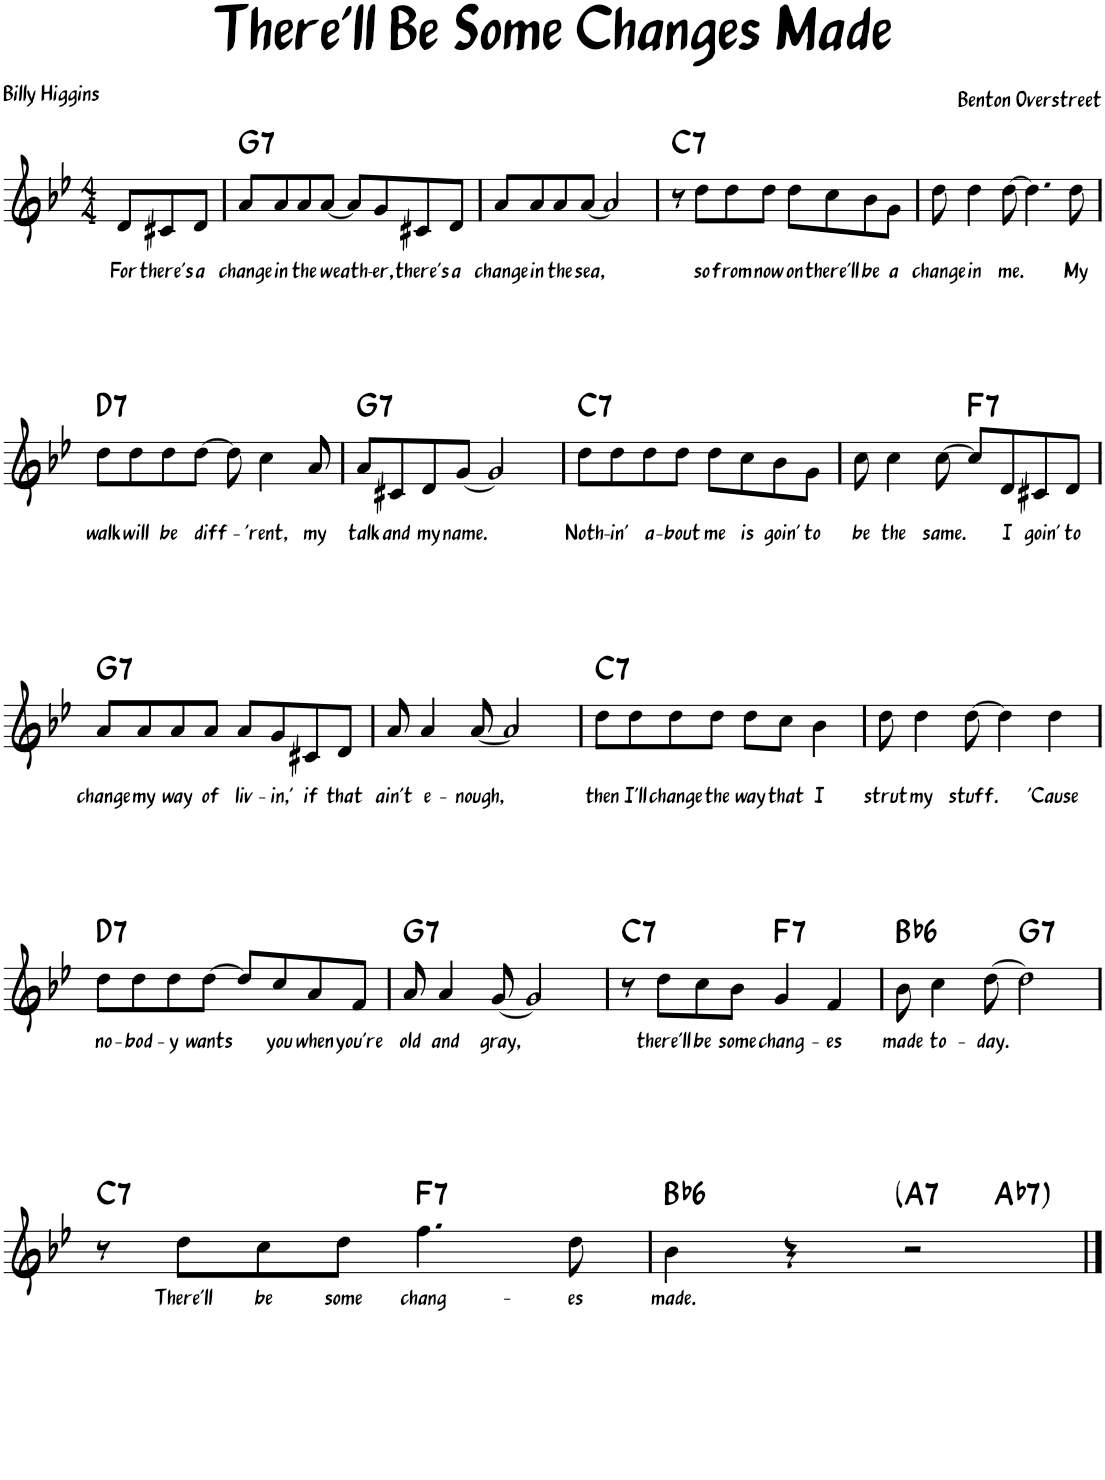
**kern	**text	**harte
*part1	*part1	*part1
*staff1	*staff1	*
*I"Piano	*	*
*I'Pno.	*	*
*clefG2	*	*
*k[b-e-]	*	*
*M4/4	*	*
=1	=1	=1
!	!LO:LY:b	!
8d/L	For	.
!	!LO:LY:b	!
8c#X/	there's	.
!	!LO:LY:b	!
8d/J	a	.
=2	=2	=2
!	!LO:LY:b	!LO:H:kt=7
8a/L	change	G:7
!	!LO:LY:b	!
8a/	in	.
!	!LO:LY:b	!
8a/	the	.
!	!LO:LY:b	!
[8a/J	weath-	.
8a/L]	.	.
!	!LO:LY:b	!
8g/	-er,	.
!	!LO:LY:b	!
8c#X/	there's	.
!	!LO:LY:b	!
8d/J	a	.
=3	=3	=3
!	!LO:LY:b	!
8a/L	change	.
!	!LO:LY:b	!
8a/	in	.
!	!LO:LY:b	!
8a/	the	.
!	!LO:LY:b	!
[8a/J	sea,	.
2a/]	.	.
=4	=4	=4
!	!	!LO:H:kt=7
8r	.	C:7
!	!LO:LY:b	!
8dd\L	so	.
!	!LO:LY:b	!
8dd\	from	.
!	!LO:LY:b	!
8dd\J	now	.
!	!LO:LY:b	!
8dd\L	on	.
!	!LO:LY:b	!
8cc\	there'll	.
!	!LO:LY:b	!
8b-\	be	.
!	!LO:LY:b	!
8g\J	a	.
=5	=5	=5
!	!LO:LY:b	!
8dd\	change	.
!	!LO:LY:b	!
4dd\	in	.
!	!LO:LY:b	!
[8dd\	me.	.
4.dd\]	.	.
!	!LO:LY:b	!
8dd\	My	.
!!LO:LB:g=z
=6	=6	=6
!	!LO:LY:b	!LO:H:kt=7
8dd\L	walk	D:7
!	!LO:LY:b	!
8dd\	will	.
!	!LO:LY:b	!
8dd\	be	.
!	!LO:LY:b	!
[8dd\J	diff-	.
8dd\]	.	.
!	!LO:LY:b	!
4cc\	-'rent,	.
!	!LO:LY:b	!
8a/	my	.
=7	=7	=7
!	!LO:LY:b	!LO:H:kt=7
8a/L	talk	G:7
!	!LO:LY:b	!
8c#X/	and	.
!	!LO:LY:b	!
8d/	my	.
!	!LO:LY:b	!
[8g/J	name.	.
2g/]	.	.
=8	=8	=8
!	!LO:LY:b	!LO:H:kt=7
8dd\L	Noth-	C:7
!	!LO:LY:b	!
8dd\	-in'	.
!	!LO:LY:b	!
8dd\	a-	.
!	!LO:LY:b	!
8dd\J	-bout	.
!	!LO:LY:b	!
8dd\L	me	.
!	!LO:LY:b	!
8cc\	is	.
!	!LO:LY:b	!
8b-\	goin'	.
!	!LO:LY:b	!
8g\J	to	.
=9	=9	=9
!	!LO:LY:b	!
8cc\	be	.
!	!LO:LY:b	!
4cc\	the	.
!	!LO:LY:b	!
[8cc\	same.	.
!	!	!LO:H:kt=7
8cc/L]	.	F:7
!	!LO:LY:b	!
8d/	I	.
!	!LO:LY:b	!
8c#X/	goin'	.
!	!LO:LY:b	!
8d/J	to	.
!!LO:LB:g=z
=10	=10	=10
!	!LO:LY:b	!LO:H:kt=7
8a/L	change	G:7
!	!LO:LY:b	!
8a/	my	.
!	!LO:LY:b	!
8a/	way	.
!	!LO:LY:b	!
8a/J	of	.
!	!LO:LY:b	!
8a/L	liv-	.
!	!LO:LY:b	!
8g/	-in,'	.
!	!LO:LY:b	!
8c#X/	if	.
!	!LO:LY:b	!
8d/J	that	.
=11	=11	=11
!	!LO:LY:b	!
8a/	ain't	.
!	!LO:LY:b	!
4a/	e-	.
!	!LO:LY:b	!
[8a/	-nough,	.
2a/]	.	.
=12	=12	=12
!	!LO:LY:b	!LO:H:kt=7
8dd\L	then	C:7
!	!LO:LY:b	!
8dd\	I'll	.
!	!LO:LY:b	!
8dd\	change	.
!	!LO:LY:b	!
8dd\J	the	.
!	!LO:LY:b	!
8dd\L	way	.
!	!LO:LY:b	!
8cc\J	that	.
!	!LO:LY:b	!
4b-\	I	.
=13	=13	=13
!	!LO:LY:b	!
8dd\	strut	.
!	!LO:LY:b	!
4dd\	my	.
!	!LO:LY:b	!
[8dd\	stuff.	.
4dd\]	.	.
!	!LO:LY:b	!
4dd\	'Cause	.
!!LO:LB:g=z
=14	=14	=14
!	!LO:LY:b	!LO:H:kt=7
8dd\L	no-	D:7
!	!LO:LY:b	!
8dd\	-bod-	.
!	!LO:LY:b	!
8dd\	-y	.
!	!LO:LY:b	!
[8dd\J	wants	.
8dd/L]	.	.
!	!LO:LY:b	!
8cc/	you	.
!	!LO:LY:b	!
8a/	when	.
!	!LO:LY:b	!
8f/J	you're	.
=15	=15	=15
!	!LO:LY:b	!LO:H:kt=7
8a/	old	G:7
!	!LO:LY:b	!
4a/	and	.
!	!LO:LY:b	!
[8g/	gray,	.
2g/]	.	.
=16	=16	=16
!	!	!LO:H:kt=7
8r	.	C:7
!	!LO:LY:b	!
8dd\L	there'll	.
!	!LO:LY:b	!
8cc\	be	.
!	!LO:LY:b	!
8b-\J	some	.
!	!LO:LY:b	!LO:H:kt=7
4g/	chang-	F:7
!	!LO:LY:b	!
4f/	-es	.
=17	=17	=17
!	!LO:LY:b	!LO:H:kt=6
8b-\	made	Bb:maj6
!	!LO:LY:b	!
4cc\	to-	.
!	!LO:LY:b	!
[8dd\	-day.	.
!	!	!LO:H:kt=7
2dd\]	.	G:7
!!LO:LB:g=z
=18	=18	=18
!	!	!LO:H:kt=7
8r	.	C:7
!	!LO:LY:b	!
8dd\L	There'll	.
!	!LO:LY:b	!
8cc\	be	.
!	!LO:LY:b	!
8dd\J	some	.
!	!LO:LY:b	!LO:H:kt=7
4.ff\	chang-	F:7
!	!LO:LY:b	!
8dd\	-es	.
=19	=19	=19
!	!LO:LY:b	!LO:H:kt=6
*^	*	*
4b-\	2.ryy	made.	Bb:maj6
4r	.	.	.
!	!	!	!LO:H:kt=7
2r	.	.	A:7
!	!	!	!LO:H:kt=7
.	4ryy	.	Ab:7
*v	*v	*	*
==	==	==
*-	*-	*-
